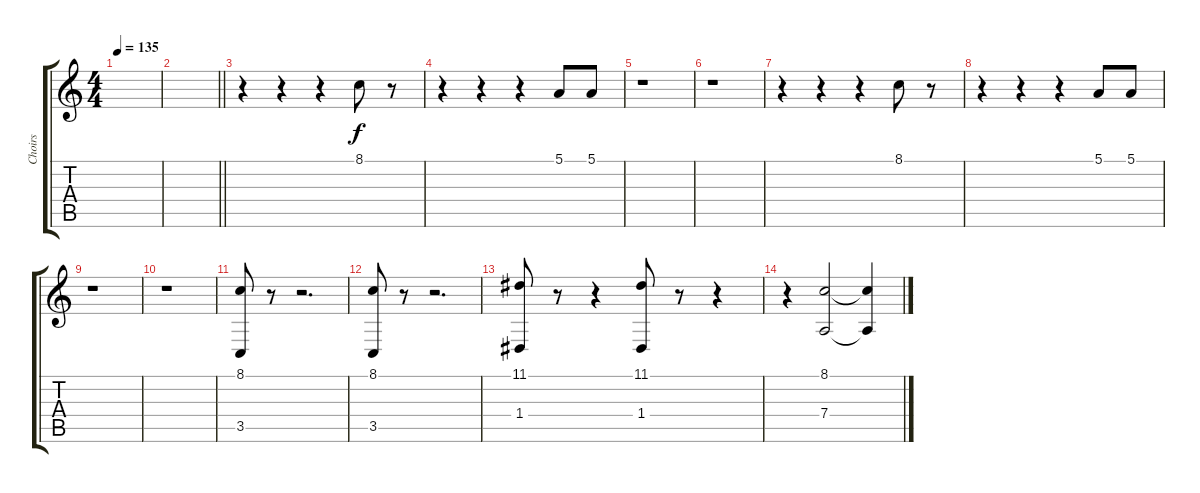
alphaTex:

\track ("Choirs" "Choirs") {instrument choiraahs}
\staff {score tabs}
\tuning (E4 B3 G3 D3 A2 E2) {hide}
\ts (4 4)
\tempo 135
\clef g2
\ks c
|
\barLineRight lightlight
|
r.4 r.4 r.4 8.1.8 r.8 |
r.4 r.4 r.4 5.1.8 5.1.8 |
r.1 |
r.1 |
r.4 r.4 r.4 8.1.8 r.8 |
r.4 r.4 r.4 5.1.8 5.1.8 |
r.1 |
r.1 |
(8.1 3.5).8 r.8 r.2{d} |
(8.1 3.5).8 r.8 r.2{d} |
(11.1 1.4).8 r.8 r.4 (11.1 1.4).8 r.8 r.4 |
r.4 (8.1 7.4).2 (8.1{t} 7.4{t}).4
